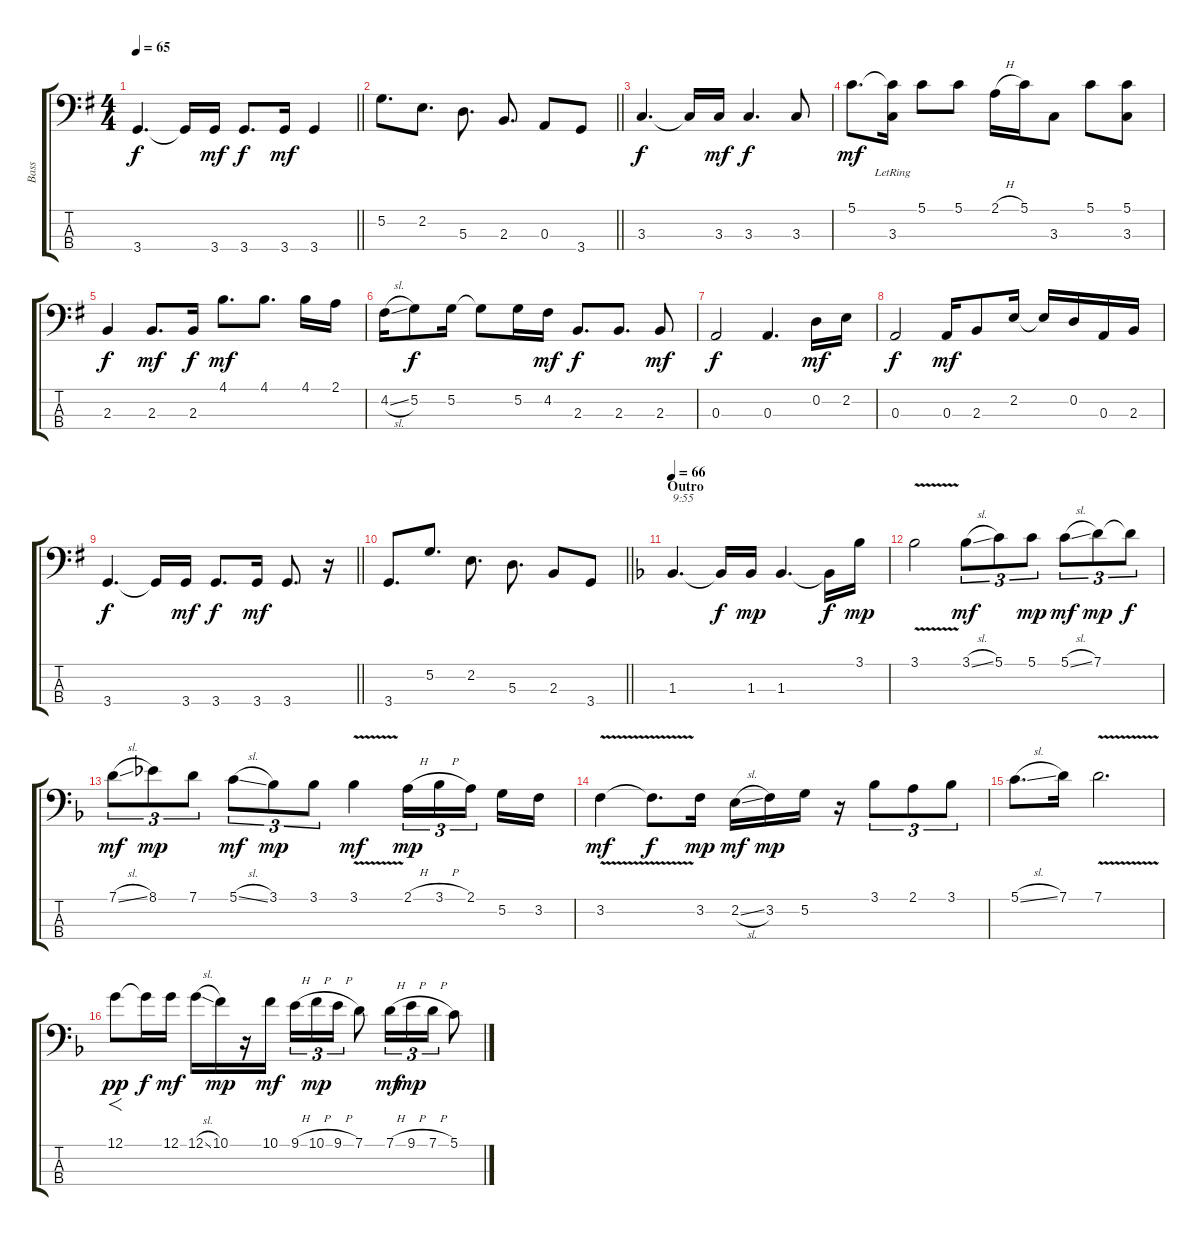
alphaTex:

\track ("Bass" "Bass") {instrument electricbassfinger}
\staff {score tabs}
\tuning (G2 D2 A1 E1) {hide}
\ts (4 4)
\tempo 65
\clef f4
\barLineRight lightlight
\ks eminor
3.4.4{d dy f} 3.4{t}.16 3.4.16{dy mf} 3.4.8{d dy f} 3.4.16{dy mf} 3.4.4 |
\barLineRight lightlight
5.2.8{d} 2.2.8{d} 5.3.8{d} 2.3.8{d} 0.3.8 3.4.8 |
\section ("" "")
3.3.4{d dy f} 3.3{t}.16 3.3.16{dy mf} 3.3.4{d dy f} 3.3.8 |
5.1.8{d dy mf} (5.1{t} 3.3{lr}).16 5.1.8 5.1.8 2.1{h}.16 5.1.16 3.3.8 5.1.8 (5.1 3.3).8 |
2.3.4{dy f} 2.3.8{d dy mf} 2.3.16{dy f} 4.1.8{d dy mf} 4.1.8{d} 4.1.16 2.1.16 |
4.2{sl}.16 5.2.8{dy f} 5.2.16 5.2{t}.8 5.2.16 4.2.16{dy mf} 2.3.8{d dy f} 2.3.8{d} 2.3.8{dy mf} |
0.3.2{dy f} 0.3.4{d} 0.2.16{dy mf} 2.2.16 |
0.3.2{dy f} 0.3.16{dy mf} 2.3.8 2.2.16 2.2{t}.16 0.2.16 0.3.16 2.3.16 |
\barLineRight lightlight
3.4.4{d dy f} 3.4{t}.16 3.4.16{dy mf} 3.4.8{d dy f} 3.4.16{dy mf} 3.4.8{d} r.16 |
\barLineRight lightlight
3.4.8{d} 5.2.8{d} 2.2.8{d} 5.3.8{d} 2.3.8 3.4.8 |
\section ("" "Outro")
\tempo 66
\ks f
1.3.4{d txt "9:55" instrument fretlessbass} 1.3{t}.16{dy f} 1.3.16{dy mp} 1.3.4{d} 1.3{t}.16{dy f} 3.1.16{dy mp} |
3.1{v}.2 3.1{sl}.8{tu (3 2) dy mf} 5.1.8{tu (3 2)} 5.1.8{tu (3 2) dy mp} 5.1{sl}.8{tu (3 2) dy mf} 7.1.8{tu (3 2) dy mp} 7.1{t}.8{tu (3 2) dy f} |
7.1{sl}.8{tu (3 2) dy mf} 8.1.8{tu (3 2) dy mp} 7.1.8{tu (3 2)} 5.1{sl}.8{tu (3 2) dy mf} 3.1.8{tu (3 2) dy mp} 3.1.8{tu (3 2)} 3.1{v}.4{dy mf} 2.1{h}.16{tu (3 2) dy mp} 3.1{h}.16{tu (3 2)} 2.1.16{tu (3 2) beam splitsecondary} 5.2.16 3.2.16 |
3.2{v}.4{dy mf} 3.2{t}.8{d dy f} 3.2.16{dy mp} 2.2{sl}.16{dy mf} 3.2.16{dy mp} 5.2.16 r.16 3.1.8{tu (3 2)} 2.1.8{tu (3 2)} 3.1.8{tu (3 2)} |
5.1{sl}.8{d} 7.1.16 7.1{v}.2{d} |
12.1.8{f dy pp} 12.1{t}.16{dy f} 12.1.16{dy mf} 12.1{sl}.16 10.1.16{dy mp} r.16 10.1.16{dy mf} 9.1{h}.16{tu (3 2)} 10.1{h}.16{tu (3 2) dy mp} 9.1{h}.16{tu (3 2)} 7.1.8 7.1{h}.16{tu (3 2) dy mf} 9.1{h}.16{tu (3 2) dy mp} 7.1{h}.16{tu (3 2)} 5.1.8
